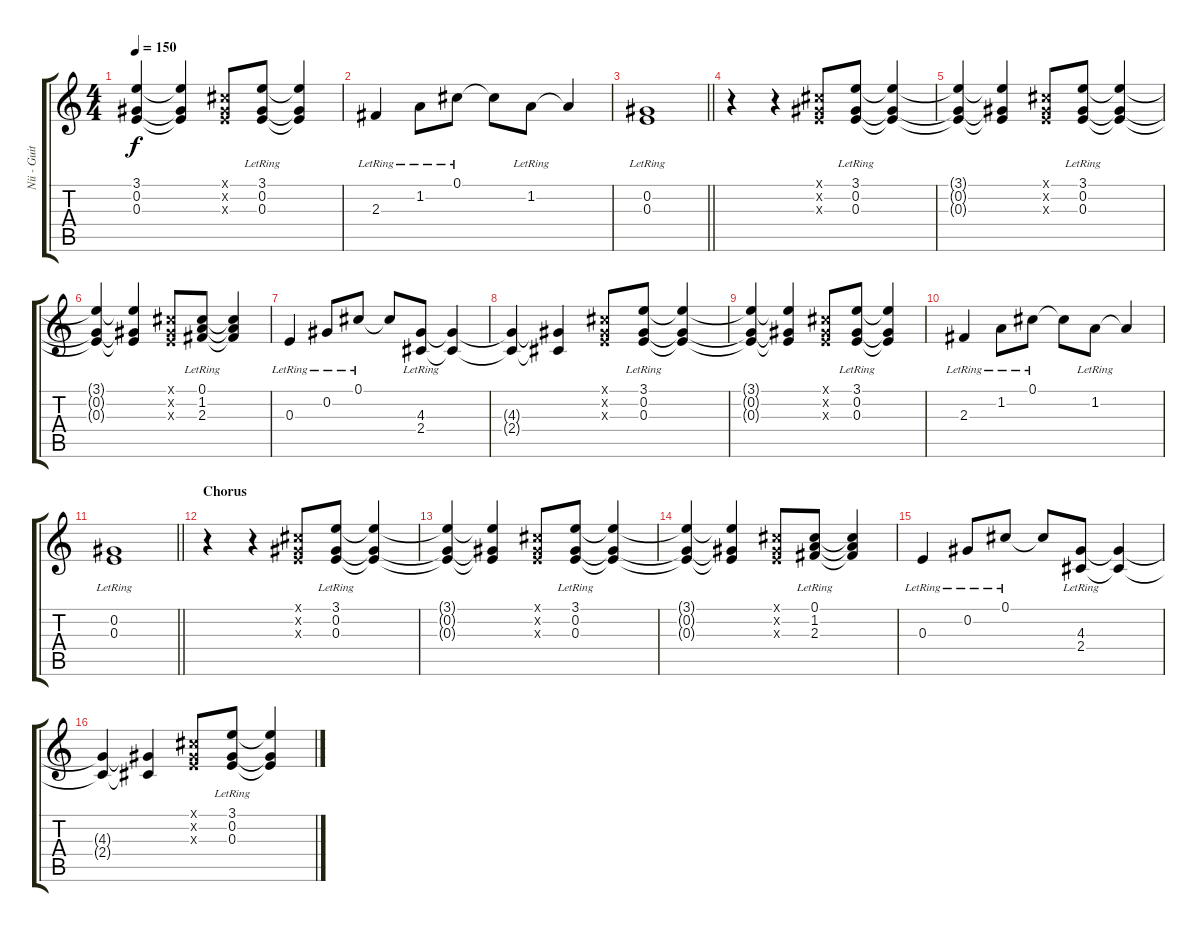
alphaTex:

\track ("Nii - Guitar 3" "Nii - Guit") {instrument distortionguitar}
\staff {score tabs}
\tuning (Db4 Ab3 E3 B2 Gb2 B1) {hide}
\ts (4 4)
\tempo 150
\clef g2
\ks c
(3.1{t} 0.2{t} 0.3{t}).4{dy f} (3.1{t} 0.2{t} 0.3{t}).4 (0.1{x} 0.2{x} 0.3{x}).8 (3.1{lr} 0.2 0.3{lr}).8 (3.1{t} 0.2{t} 0.3{t}).4 |
2.3{lr}.4 1.2{lr}.8 0.1{lr}.8 0.1{t}.8 1.2{lr}.8 1.2{t}.4 |
\barLineRight lightlight
(0.2{lr} 0.3{lr}).1 |
\section ("" "")
r.4{balance 8 instrument electricguitarclean} r.4 (0.1{x} 0.2{x} 0.3{x}).8 (3.1{lr} 0.2 0.3{lr}).8 (3.1{t} 0.2{t} 0.3{t}).4 |
(3.1{t} 0.2{t} 0.3{t}).4 (3.1{t} 0.2{t} 0.3{t}).4 (0.1{x} 0.2{x} 0.3{x}).8 (3.1{lr} 0.2 0.3{lr}).8 (3.1{t} 0.2{t} 0.3{t}).4 |
(3.1{t} 0.2{t} 0.3{t}).4 (3.1{t} 0.2{t} 0.3{t}).4 (0.1{x} 0.2{x} 0.3{x}).8 (0.1{lr} 1.2 2.3{lr}).8 (0.1{t} 1.2{t} 2.3{t}).4 |
0.3{lr}.4 0.2{lr}.8 0.1{lr}.8 0.1{t}.8 (4.3 2.4{lr}).8 (4.3{t} 2.4{t}).4 |
(4.3{t} 2.4{t}).4 (4.3{t} 2.4{t}).4 (0.1{x} 0.2{x} 0.3{x}).8 (3.1{lr} 0.2 0.3{lr}).8 (3.1{t} 0.2{t} 0.3{t}).4 |
(3.1{t} 0.2{t} 0.3{t}).4 (3.1{t} 0.2{t} 0.3{t}).4 (0.1{x} 0.2{x} 0.3{x}).8 (3.1{lr} 0.2 0.3{lr}).8 (3.1{t} 0.2{t} 0.3{t}).4 |
2.3{lr}.4 1.2{lr}.8 0.1{lr}.8 0.1{t}.8 1.2{lr}.8 1.2{t}.4 |
\barLineRight lightlight
(0.2{lr} 0.3{lr}).1 |
\section ("" "Chorus")
r.4{balance 8 instrument electricguitarclean} r.4 (0.1{x} 0.2{x} 0.3{x}).8 (3.1{lr} 0.2 0.3{lr}).8 (3.1{t} 0.2{t} 0.3{t}).4 |
(3.1{t} 0.2{t} 0.3{t}).4 (3.1{t} 0.2{t} 0.3{t}).4 (0.1{x} 0.2{x} 0.3{x}).8 (3.1{lr} 0.2 0.3{lr}).8 (3.1{t} 0.2{t} 0.3{t}).4 |
(3.1{t} 0.2{t} 0.3{t}).4 (3.1{t} 0.2{t} 0.3{t}).4 (0.1{x} 0.2{x} 0.3{x}).8 (0.1{lr} 1.2 2.3{lr}).8 (0.1{t} 1.2{t} 2.3{t}).4 |
0.3{lr}.4 0.2{lr}.8 0.1{lr}.8 0.1{t}.8 (4.3 2.4{lr}).8 (4.3{t} 2.4{t}).4 |
(4.3{t} 2.4{t}).4 (4.3{t} 2.4{t}).4 (0.1{x} 0.2{x} 0.3{x}).8 (3.1{lr} 0.2 0.3{lr}).8 (3.1{t} 0.2{t} 0.3{t}).4
